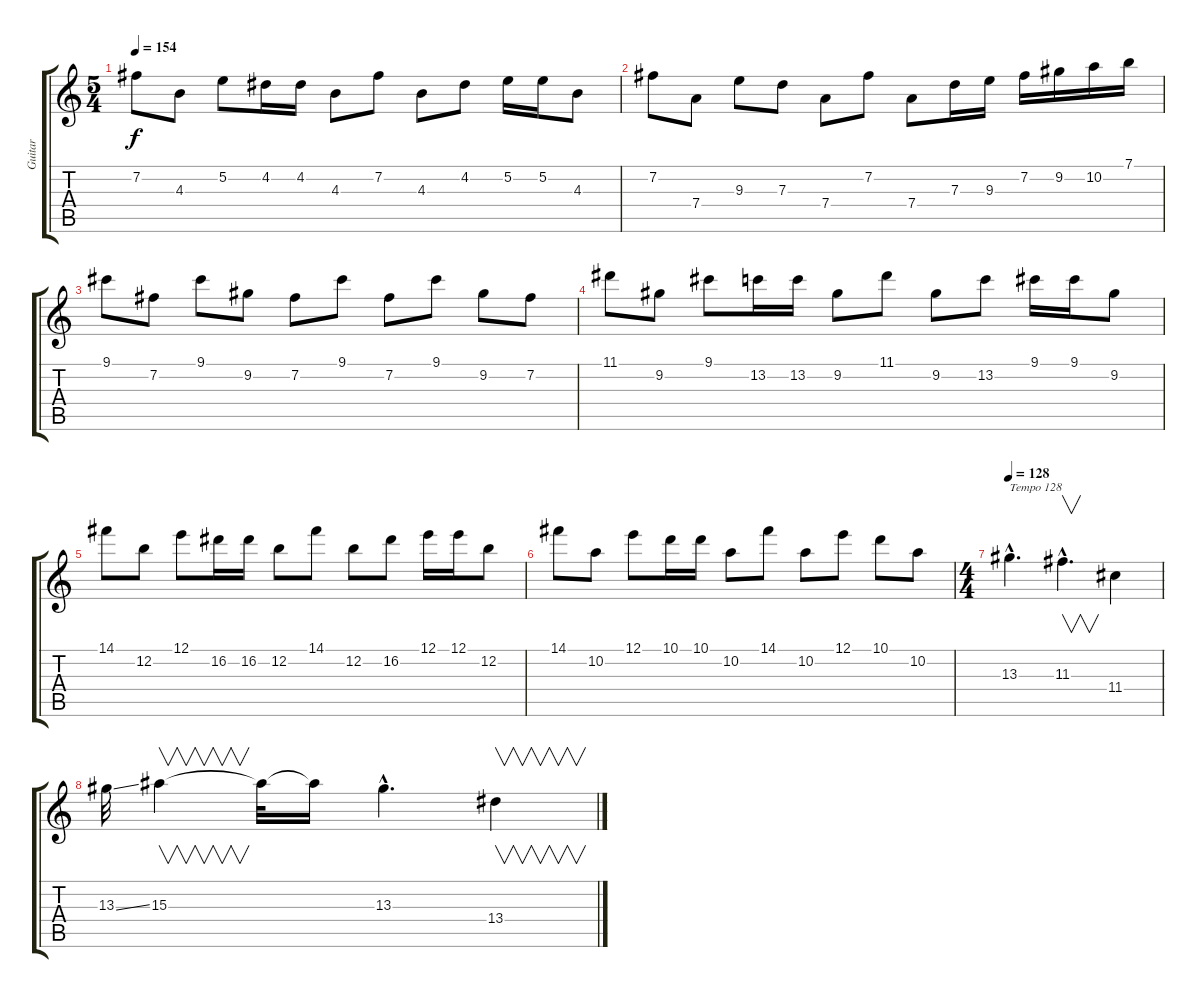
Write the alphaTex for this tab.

\track ("Guitar" "Guitar") {instrument overdrivenguitar}
\staff {score tabs}
\tuning (E4 B3 G3 D3 A2 E2) {hide}
\ts (5 4)
\tempo 154
\clef g2
\ks c
7.2.8{dy f} 4.3.8 5.2.8 4.2.16 4.2.16 4.3.8 7.2.8 4.3.8 4.2.8 5.2.16 5.2.16 4.3.8 |
7.2.8 7.4.8 9.3.8 7.3.8 7.4.8 7.2.8 7.4.8 7.3.16 9.3.16 7.2.16 9.2.16 10.2.16 7.1.16 |
9.1.8 7.2.8 9.1.8 9.2.8 7.2.8 9.1.8 7.2.8 9.1.8 9.2.8 7.2.8 |
11.1.8 9.2.8 9.1.8 13.2.16 13.2.16 9.2.8 11.1.8 9.2.8 13.2.8 9.1.16 9.1.16 9.2.8 |
14.1.8 12.2.8 12.1.8 16.2.16 16.2.16 12.2.8 14.1.8 12.2.8 16.2.8 12.1.16 12.1.16 12.2.8 |
14.1.8 10.2.8 12.1.8 10.1.16 10.1.16 10.2.8 14.1.8 10.2.8 12.1.8 10.1.8 10.2.8 |
\ts (4 4)
\tempo 128
13.3{hac}.4{d txt "Tempo 128"} 11.3{hac}.4{v d} 11.4.4 |
13.3{ss}.32 15.3.4{v} 15.3{t}.32 15.3{t}.16 13.3{hac}.4{d} 13.4.4{v}
